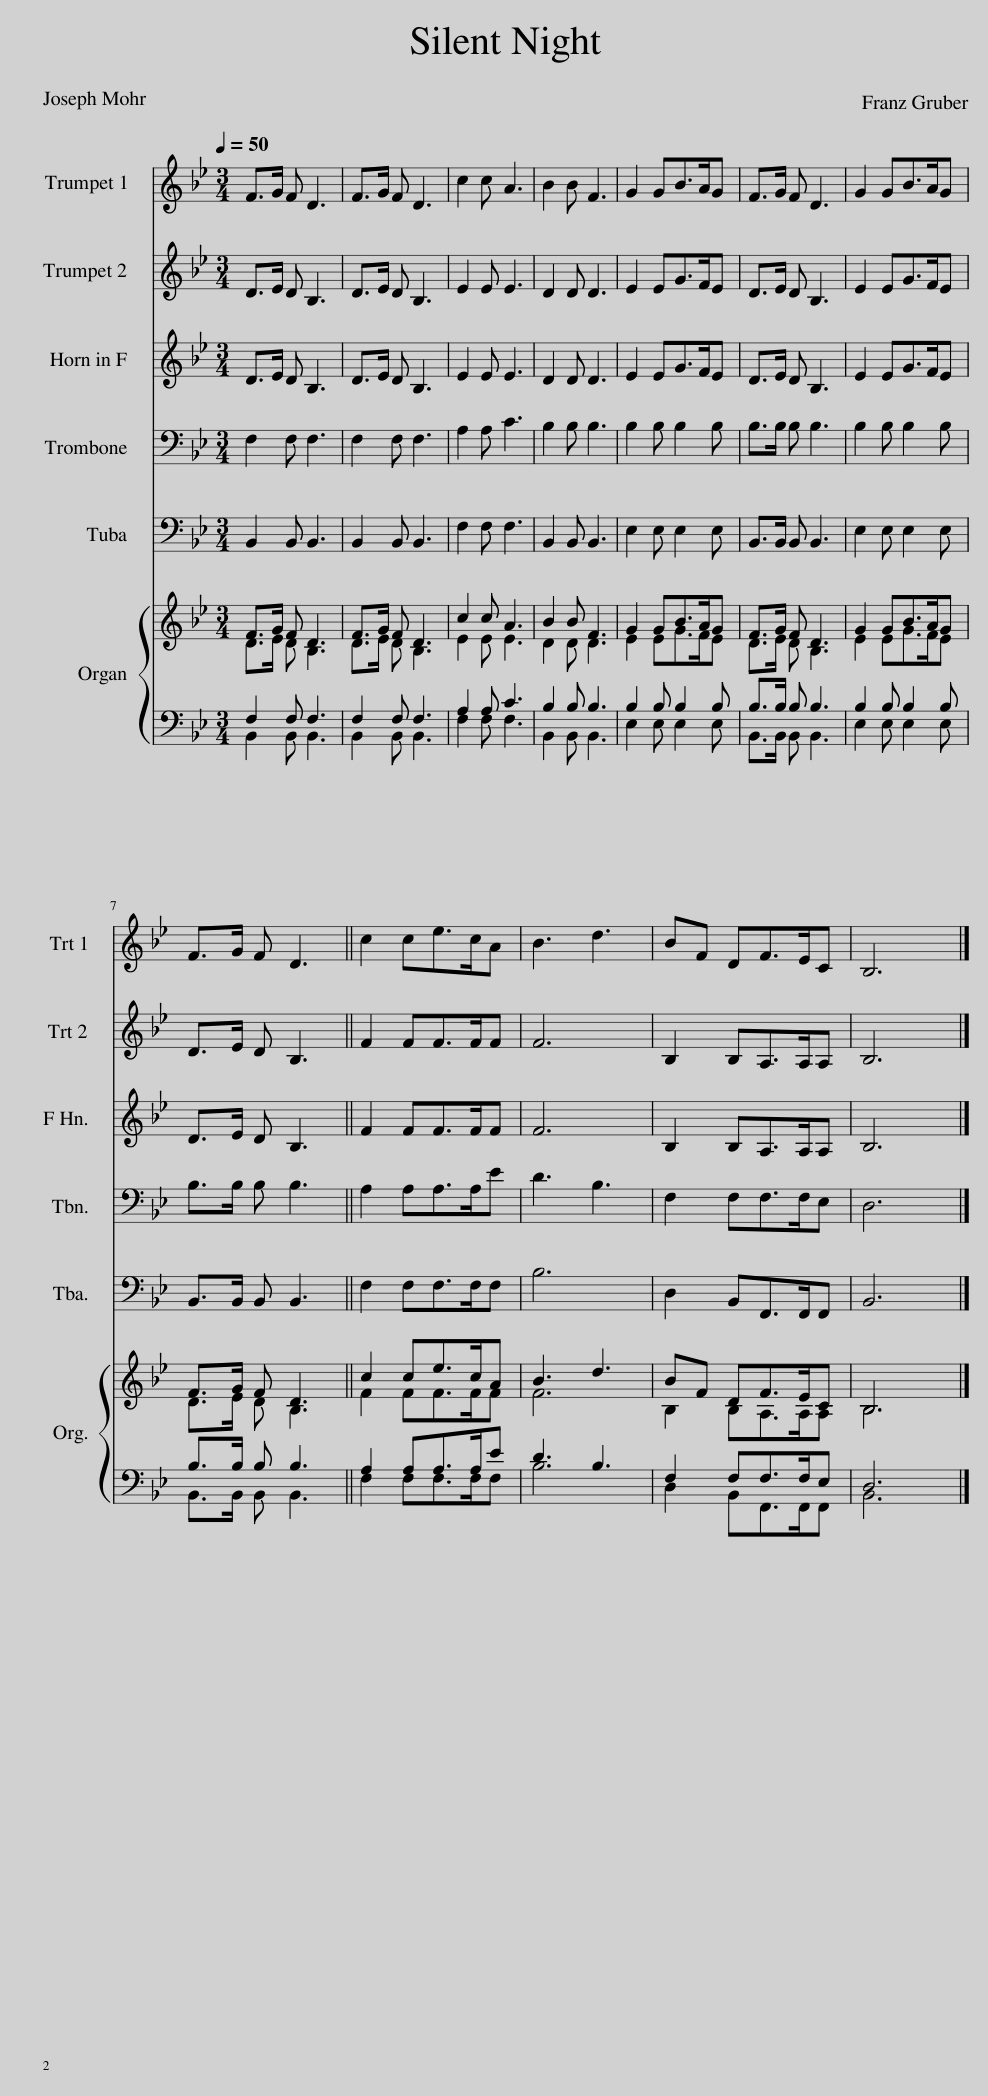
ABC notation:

X:1
%%score 1 2 3 4 5 { ( 6 7 ) | ( 8 9 ) }
L:1/8
Q:1/4=50
M:3/4
I:linebreak $
K:Bb
V:1 treble transpose=-2
V:2 treble transpose=-2
V:3 treble transpose=-7
V:4 bass
V:5 bass
V:6 treble
V:7 treble
V:8 bass
V:9 bass
V:1
[K:Bb] G>A G =E3 | G>A G =E3 | d2 d =B3 | c2 c G3 | A2 Ac>=BA | %5
 G>A G =E3 |$ A2 Ac>=BA | G>A G =E3 || d2 df>d=B | c3 =e3 | %10
 cG =EG>FD | C6 |] %12
V:2
[K:Bb] =E>F E C3 | =E>F E C3 | F2 F F3 | =E2 E E3 | F2 FA>GF | %5
 =E>F E C3 |$ F2 FA>GF | =E>F E C3 || G2 GG>GG | G6 | %10
 C2 C=B,>B,B, | C6 |] %12
V:3
[K:Bb] A>B A F3 | A>B A F3 | B2 B B3 | A2 A A3 | B2 Bd>cB | %5
 A>B A F3 |$ B2 Bd>cB | A>B A F3 || c2 cc>cc | c6 | %10
 F2 F=E>EE | F6 |] %12
V:4
 F,2 F, F,3 | F,2 F, F,3 | A,2 A, C3 | B,2 B, B,3 | B,2 B, B,2 B, | %5
 B,>B, B, B,3 |$ B,2 B, B,2 B, | B,>B, B, B,3 || A,2 A,A,>A,E | D3 B,3 | %10
 F,2 F,F,>F,E, | D,6 |] %12
V:5
 B,,2 B,, B,,3 | B,,2 B,, B,,3 | F,2 F, F,3 | B,,2 B,, B,,3 | E,2 E, E,2 E, | %5
 B,,>B,, B,, B,,3 |$ E,2 E, E,2 E, | B,,>B,, B,, B,,3 || F,2 F,F,>F,F, | B,6 | %10
 D,2 B,,F,,>F,,F,, | B,,6 |] %12
V:6
 F>G F D3 | F>G F D3 | c2 c A3 | B2 B F3 | G2 GB>AG | %5
 F>G F D3 |$ G2 GB>AG | F>G F D3 || c2 ce>cA | B3 d3 | %10
 BF DF>EC | B,6 |] %12
V:7
 D>E D B,3 | D>E D B,3 | E2 E E3 | D2 D D3 | E2 EG>FE | %5
 D>E D B,3 |$ E2 EG>FE | D>E D B,3 || F2 FF>FF | F6 | %10
 B,2 B,A,>A,A, | B,6 |] %12
V:8
 F,2 F, F,3 | F,2 F, F,3 | A,2 A, C3 | B,2 B, B,3 | B,2 B, B,2 B, | %5
 B,>B, B, B,3 |$ B,2 B, B,2 B, | B,>B, B, B,3 || A,2 A,A,>A,E | D3 B,3 | %10
 F,2 F,F,>F,E, | D,6 |] %12
V:9
 B,,2 B,, B,,3 | B,,2 B,, B,,3 | F,2 F, F,3 | B,,2 B,, B,,3 | E,2 E, E,2 E, | %5
 B,,>B,, B,, B,,3 |$ E,2 E, E,2 E, | B,,>B,, B,, B,,3 || F,2 F,F,>F,F, | B,6 | %10
 D,2 B,,F,,>F,,F,, | B,,6 |] %12
